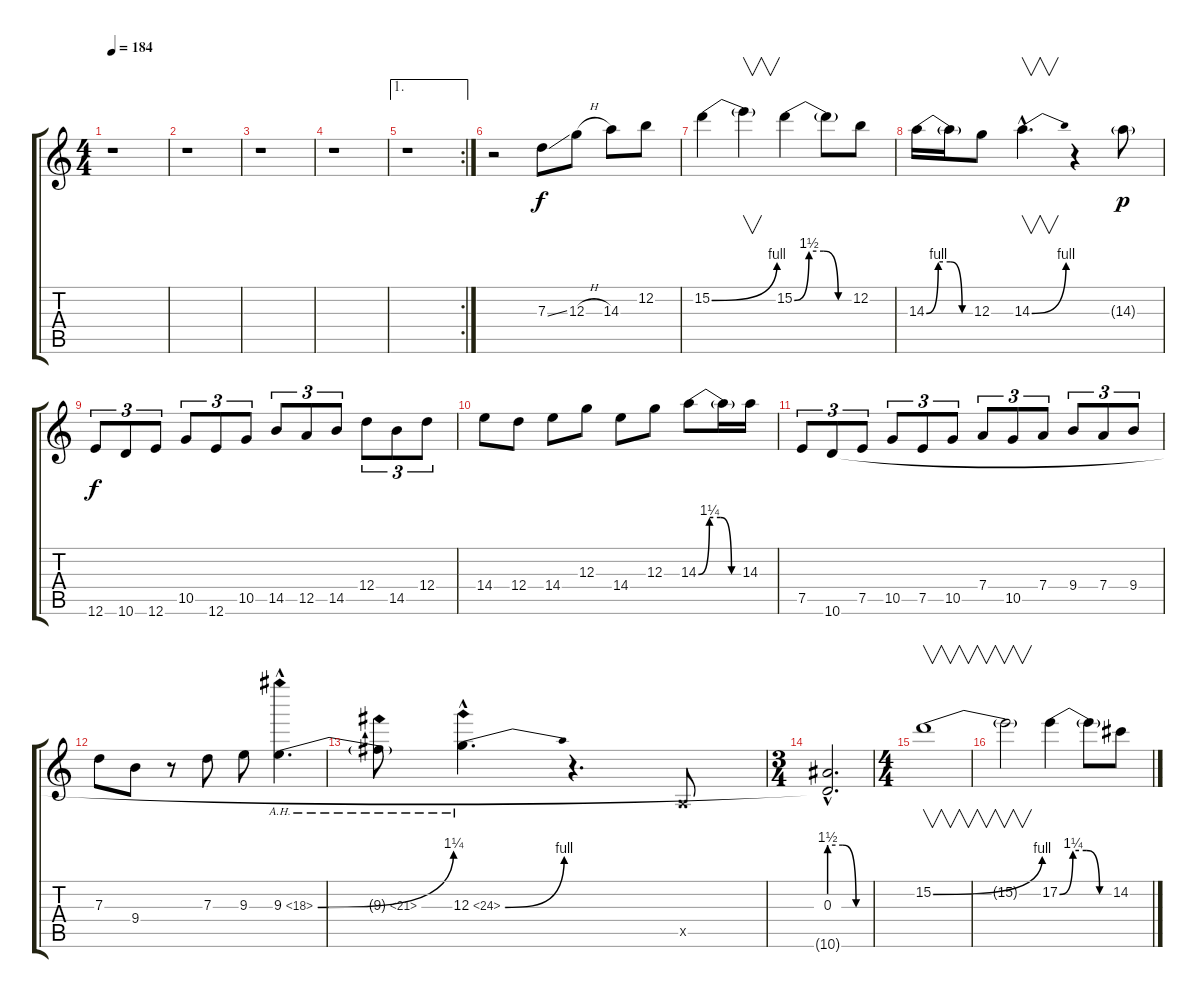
\track "" {instrument distortionguitar}
\staff {score tabs}
\tuning (E4 B3 G3 D3 A2 E2) {hide}
\ts (4 4)
\tempo 184
\clef g2
\ks c
r.1{dy f} |
r.1 |
r.1 |
r.1 |
\ae 1
\rc 2
r.1 |
r.2 7.3{ss}.8 12.3{h}.8 14.3.8 12.2.8 |
15.2{be (bend 0 0 60 4)}.4 15.2{t}.4{v} 15.2{be (custom 0 0 15 6 30 6 45 0 60 0)}.4 15.2{t}.8 12.2.8 |
14.3{be (custom 0 0 15 4 30 4 45 0 60 0)}.16 14.3{t}.16 12.3.8 14.3{be (bend 0 0 60 4) hac}.4{v d} r.4 14.3{g}.8{dy p} |
12.6.8{tu (3 2) dy f} 10.6.8{tu (3 2)} 12.6.8{tu (3 2)} 10.5.8{tu (3 2)} 12.6.8{tu (3 2)} 10.5.8{tu (3 2)} 14.5.8{tu (3 2)} 12.5.8{tu (3 2)} 14.5.8{tu (3 2)} 12.4.8{tu (3 2)} 14.5.8{tu (3 2)} 12.4.8{tu (3 2)} |
14.4.8 12.4.8 14.4.8 12.3.8 14.4.8 12.3.8 14.3{be (custom 0 0 15 5 30 5 45 0 60 0)}.8 14.3{t}.16 14.3.16 |
7.5.8{tu (3 2)} 10.6.8{tu (3 2)} 7.5.8{tu (3 2)} 10.5.8{tu (3 2)} 7.5.8{tu (3 2)} 10.5.8{tu (3 2)} 7.4.8{tu (3 2)} 10.5.8{tu (3 2)} 7.4.8{tu (3 2)} 9.4.8{tu (3 2)} 7.4.8{tu (3 2)} 9.4.8{tu (3 2)} |
7.3.8 9.4.8 r.8 7.3.8 9.3.8 9.3{be (bend 0 0 60 5) ah 9 hac}.4{d} |
9.3{ah 12 t}.8 12.3{be (bend 0 0 60 4) ah 12 hac}.4{d} r.4{d} 0.5{x}.8 |
\ts (3 4)
(0.3{be (custom 0 6 20 6 40 0 60 0) hac} 10.6{hac t}).2{d} |
\ts (4 4)
15.2{be (bend 0 0 60 4)}.1{v} |
15.2{t}.2{v} 17.2{be (custom 0 0 15 5 30 5 45 0 60 0)}.4 17.2{t}.8 14.2.8
